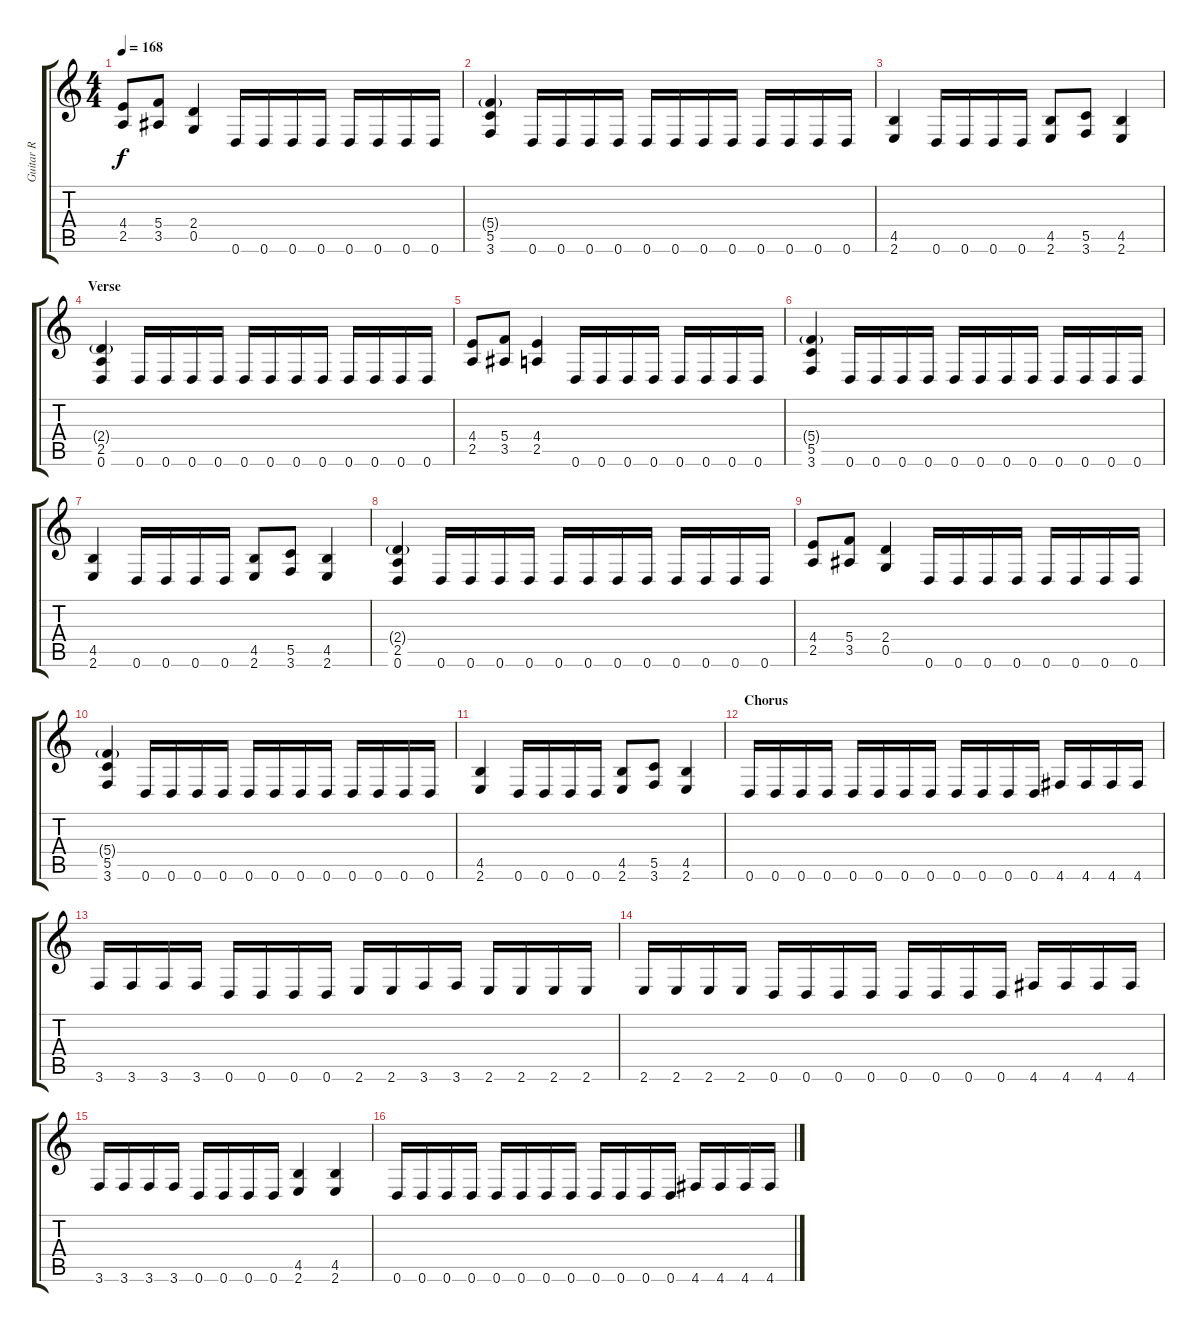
\track ("Guitar R" "Guitar R") {instrument distortionguitar}
\staff {score tabs}
\tuning (D4 A3 F3 C3 G2 D2) {hide}
\ts (4 4)
\tempo 168
\clef g2
\ks c
(4.4 2.5).8{dy f} (5.4 3.5).8 (2.4 0.5).4 0.6.16 0.6.16 0.6.16 0.6.16 0.6.16 0.6.16 0.6.16 0.6.16 |
(5.4{g} 5.5 3.6).4 0.6.16 0.6.16 0.6.16 0.6.16 0.6.16 0.6.16 0.6.16 0.6.16 0.6.16 0.6.16 0.6.16 0.6.16 |
(4.5 2.6).4 0.6.16 0.6.16 0.6.16 0.6.16 (4.5 2.6).8 (5.5 3.6).8 (4.5 2.6).4 |
\section ("" "Verse")
(2.4{g} 2.5 0.6).4 0.6.16 0.6.16 0.6.16 0.6.16 0.6.16 0.6.16 0.6.16 0.6.16 0.6.16 0.6.16 0.6.16 0.6.16 |
(4.4 2.5).8 (5.4 3.5).8 (4.4 2.5).4 0.6.16 0.6.16 0.6.16 0.6.16 0.6.16 0.6.16 0.6.16 0.6.16 |
(5.4{g} 5.5 3.6).4 0.6.16 0.6.16 0.6.16 0.6.16 0.6.16 0.6.16 0.6.16 0.6.16 0.6.16 0.6.16 0.6.16 0.6.16 |
(4.5 2.6).4 0.6.16 0.6.16 0.6.16 0.6.16 (4.5 2.6).8 (5.5 3.6).8 (4.5 2.6).4 |
(2.4{g} 2.5 0.6).4 0.6.16 0.6.16 0.6.16 0.6.16 0.6.16 0.6.16 0.6.16 0.6.16 0.6.16 0.6.16 0.6.16 0.6.16 |
(4.4 2.5).8 (5.4 3.5).8 (2.4 0.5).4 0.6.16 0.6.16 0.6.16 0.6.16 0.6.16 0.6.16 0.6.16 0.6.16 |
(5.4{g} 5.5 3.6).4 0.6.16 0.6.16 0.6.16 0.6.16 0.6.16 0.6.16 0.6.16 0.6.16 0.6.16 0.6.16 0.6.16 0.6.16 |
(4.5 2.6).4 0.6.16 0.6.16 0.6.16 0.6.16 (4.5 2.6).8 (5.5 3.6).8 (4.5 2.6).4 |
\section ("" "Chorus")
0.6.16 0.6.16 0.6.16 0.6.16 0.6.16 0.6.16 0.6.16 0.6.16 0.6.16 0.6.16 0.6.16 0.6.16 4.6.16 4.6.16 4.6.16 4.6.16 |
3.6.16 3.6.16 3.6.16 3.6.16 0.6.16 0.6.16 0.6.16 0.6.16 2.6.16 2.6.16 3.6.16 3.6.16 2.6.16 2.6.16 2.6.16 2.6.16 |
2.6.16 2.6.16 2.6.16 2.6.16 0.6.16 0.6.16 0.6.16 0.6.16 0.6.16 0.6.16 0.6.16 0.6.16 4.6.16 4.6.16 4.6.16 4.6.16 |
3.6.16 3.6.16 3.6.16 3.6.16 0.6.16 0.6.16 0.6.16 0.6.16 (4.5 2.6).4 (4.5 2.6).4 |
0.6.16 0.6.16 0.6.16 0.6.16 0.6.16 0.6.16 0.6.16 0.6.16 0.6.16 0.6.16 0.6.16 0.6.16 4.6.16 4.6.16 4.6.16 4.6.16
